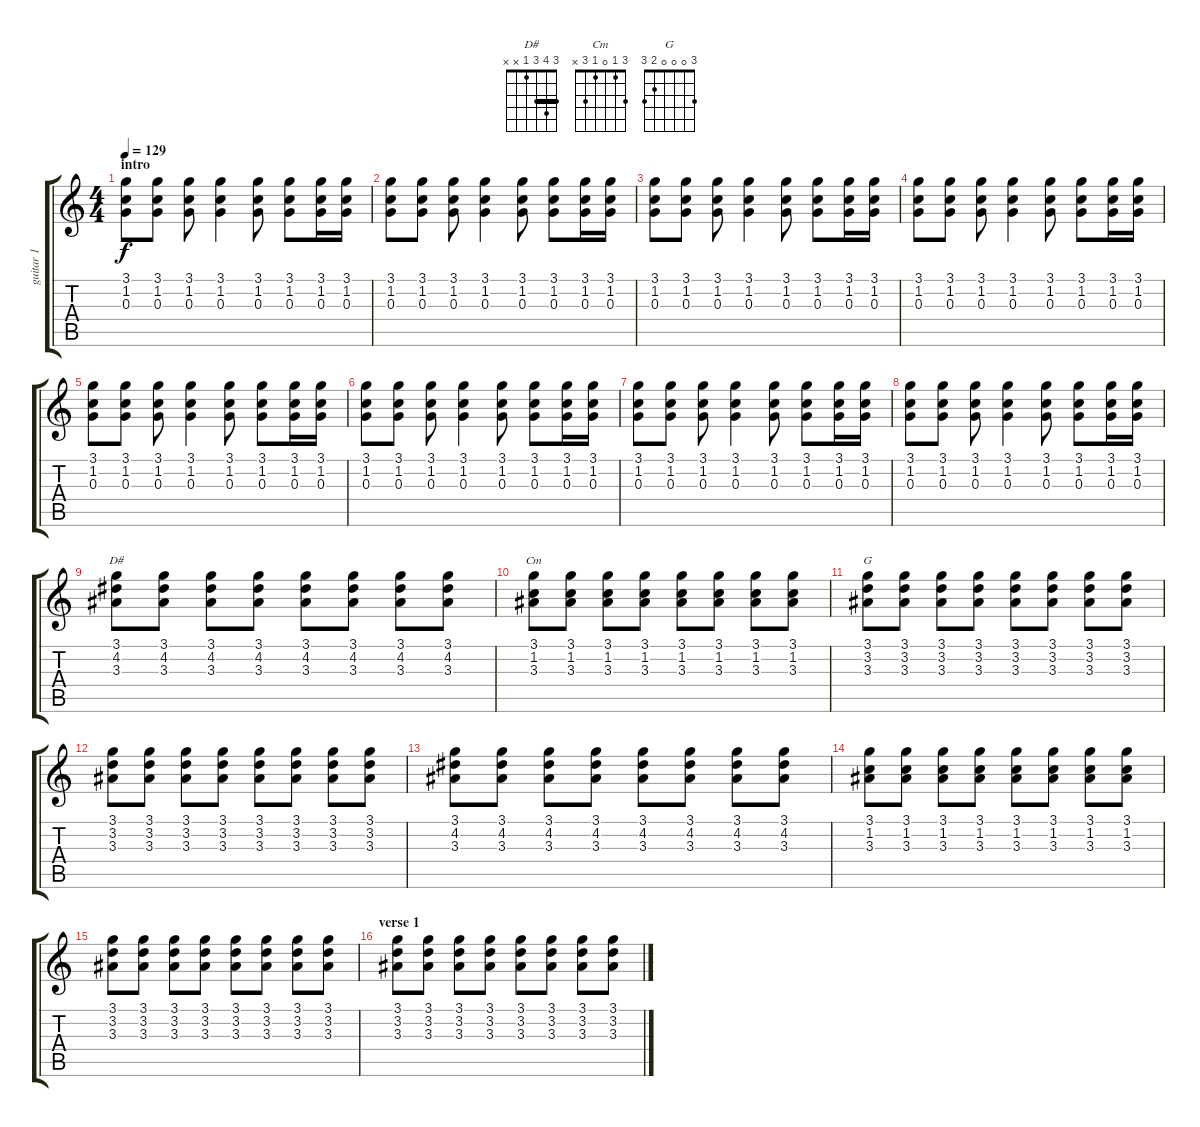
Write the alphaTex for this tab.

\track ("guitar 1" "guitar 1") {instrument electricguitarmuted}
\staff {score tabs}
\tuning (E4 B3 G3 D3 A2 E2) {hide}
\chord ("D#" 3 4 3 1 x x) {barre 3}
\chord ("Cm" 3 1 0 1 3 x)
\chord ("G" 3 0 0 0 2 3)
\ts (4 4)
\section ("" "intro")
\tempo 129
\clef g2
\ks c
(3.1 1.2 0.3).8{dy f instrument electricguitarmuted} (3.1 1.2 0.3).8 (3.1 1.2 0.3).8 (3.1 1.2 0.3).4 (3.1 1.2 0.3).8 (3.1 1.2 0.3).8 (3.1 1.2 0.3).16 (3.1 1.2 0.3).16 |
(3.1 1.2 0.3).8 (3.1 1.2 0.3).8 (3.1 1.2 0.3).8 (3.1 1.2 0.3).4 (3.1 1.2 0.3).8 (3.1 1.2 0.3).8 (3.1 1.2 0.3).16 (3.1 1.2 0.3).16 |
(3.1 1.2 0.3).8 (3.1 1.2 0.3).8 (3.1 1.2 0.3).8 (3.1 1.2 0.3).4 (3.1 1.2 0.3).8 (3.1 1.2 0.3).8 (3.1 1.2 0.3).16 (3.1 1.2 0.3).16 |
(3.1 1.2 0.3).8 (3.1 1.2 0.3).8 (3.1 1.2 0.3).8 (3.1 1.2 0.3).4 (3.1 1.2 0.3).8 (3.1 1.2 0.3).8 (3.1 1.2 0.3).16 (3.1 1.2 0.3).16 |
(3.1 1.2 0.3).8 (3.1 1.2 0.3).8 (3.1 1.2 0.3).8 (3.1 1.2 0.3).4 (3.1 1.2 0.3).8 (3.1 1.2 0.3).8 (3.1 1.2 0.3).16 (3.1 1.2 0.3).16 |
(3.1 1.2 0.3).8 (3.1 1.2 0.3).8 (3.1 1.2 0.3).8 (3.1 1.2 0.3).4 (3.1 1.2 0.3).8 (3.1 1.2 0.3).8 (3.1 1.2 0.3).16 (3.1 1.2 0.3).16 |
(3.1 1.2 0.3).8 (3.1 1.2 0.3).8 (3.1 1.2 0.3).8 (3.1 1.2 0.3).4 (3.1 1.2 0.3).8 (3.1 1.2 0.3).8 (3.1 1.2 0.3).16 (3.1 1.2 0.3).16 |
(3.1 1.2 0.3).8 (3.1 1.2 0.3).8 (3.1 1.2 0.3).8 (3.1 1.2 0.3).4 (3.1 1.2 0.3).8 (3.1 1.2 0.3).8 (3.1 1.2 0.3).16 (3.1 1.2 0.3).16 |
(3.1 4.2 3.3).8{ch "D#"} (3.1 4.2 3.3).8 (3.1 4.2 3.3).8 (3.1 4.2 3.3).8 (3.1 4.2 3.3).8 (3.1 4.2 3.3).8 (3.1 4.2 3.3).8 (3.1 4.2 3.3).8 |
(3.1 1.2 3.3).8{ch "Cm"} (3.1 1.2 3.3).8 (3.1 1.2 3.3).8 (3.1 1.2 3.3).8 (3.1 1.2 3.3).8 (3.1 1.2 3.3).8 (3.1 1.2 3.3).8 (3.1 1.2 3.3).8 |
(3.1 3.2 3.3).8{ch "G"} (3.1 3.2 3.3).8 (3.1 3.2 3.3).8 (3.1 3.2 3.3).8 (3.1 3.2 3.3).8 (3.1 3.2 3.3).8 (3.1 3.2 3.3).8 (3.1 3.2 3.3).8 |
(3.1 3.2 3.3).8 (3.1 3.2 3.3).8 (3.1 3.2 3.3).8 (3.1 3.2 3.3).8 (3.1 3.2 3.3).8 (3.1 3.2 3.3).8 (3.1 3.2 3.3).8 (3.1 3.2 3.3).8 |
(3.1 4.2 3.3).8 (3.1 4.2 3.3).8 (3.1 4.2 3.3).8 (3.1 4.2 3.3).8 (3.1 4.2 3.3).8 (3.1 4.2 3.3).8 (3.1 4.2 3.3).8 (3.1 4.2 3.3).8 |
(3.1 1.2 3.3).8 (3.1 1.2 3.3).8 (3.1 1.2 3.3).8 (3.1 1.2 3.3).8 (3.1 1.2 3.3).8 (3.1 1.2 3.3).8 (3.1 1.2 3.3).8 (3.1 1.2 3.3).8 |
(3.1 3.2 3.3).8 (3.1 3.2 3.3).8 (3.1 3.2 3.3).8 (3.1 3.2 3.3).8 (3.1 3.2 3.3).8 (3.1 3.2 3.3).8 (3.1 3.2 3.3).8 (3.1 3.2 3.3).8 |
\section ("" "verse 1")
(3.1 3.2 3.3).8 (3.1 3.2 3.3).8 (3.1 3.2 3.3).8 (3.1 3.2 3.3).8 (3.1 3.2 3.3).8 (3.1 3.2 3.3).8 (3.1 3.2 3.3).8 (3.1 3.2 3.3).8
